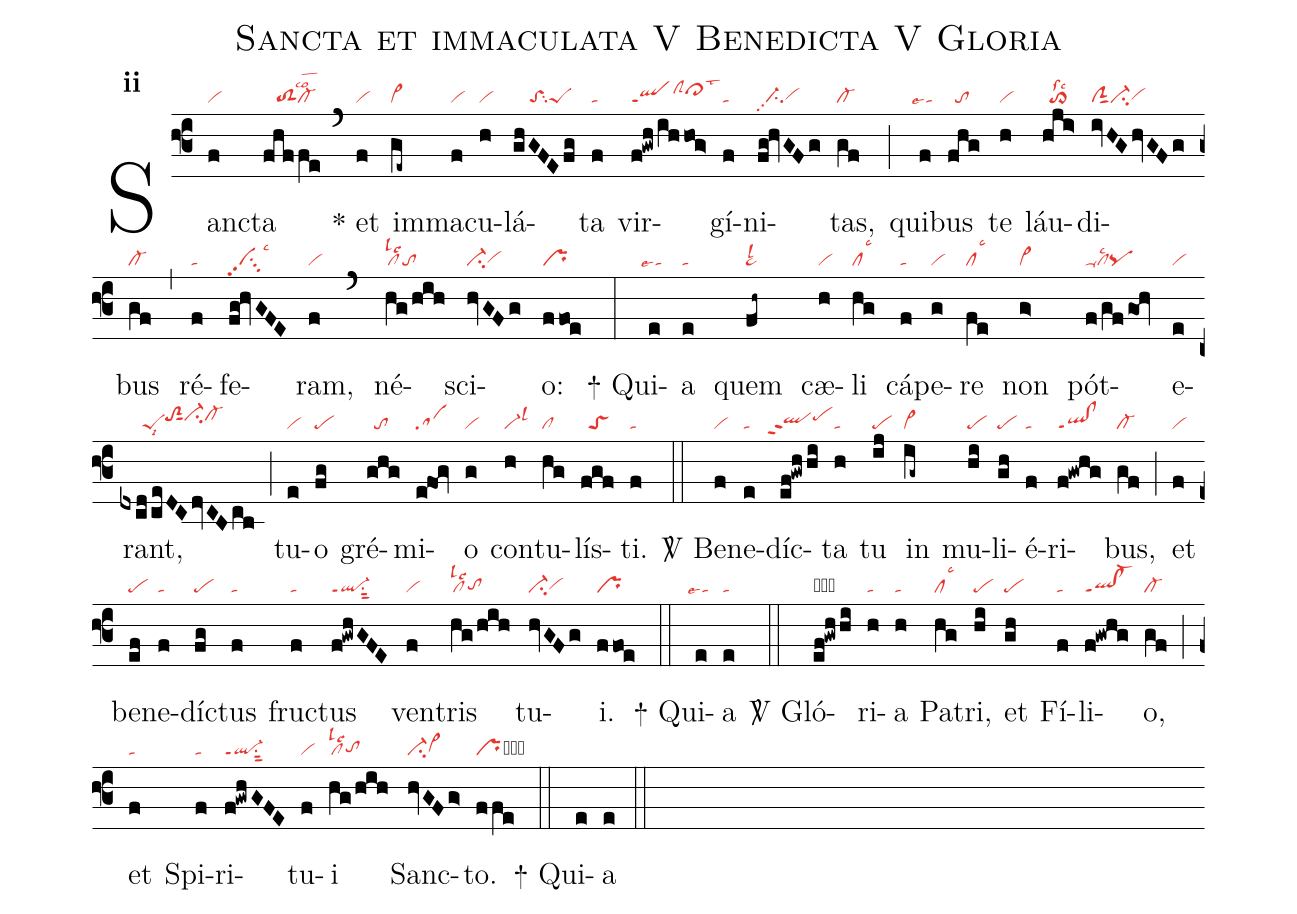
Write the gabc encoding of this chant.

name:Sancta et immaculata V Benedicta V Gloria;
office-part:re;
mode:2;
nabc-lines:1;
%%
initial-style: 1;
name: Sancta et immaculata;
mode: 2;
office-part: Responsorium;
annotation: Resp.;
annotation: ii;
nabc-lines: 1;
%%
(f3) Sanc(f|vi)ta(fhffe|///toS2`cl-lsco2) (`) <sp>*</sp> et(f|vi) im(ge~|vi>)ma(f|vi)cu(h|vi)lá(ghGFEfg|////toSsu2peS)ta(f|ta) vir(f!gwh/ihhog>|qlppt1clShicl>hilst3)gí(f|ta)ni(fg!hvGFg|//ci-pp2vihg)tas,(gf|cl-) (;) qui(f|``talse4)bus(fhg|//to) te(h|vi) láu(hji>|//to>lssc2)di(ivHGhvGFg|clSsut1ci-vihg)bus(gf|cl-) (,) ré(f|ta)fe(fg!hvGFE|ci1pp2lsc3)ram,(f|vi) (`) né(hg/hih|cllslc2to)sci(hvGFg|ci-vihg)o:(ffoe|pr) (:)
<sp>+</sp> Qui(e|``talse4)a(e|ta) quem(fh~|ta>lsl2) cæ(h|vi)li(hg|cllsc3) cá(f|ta)pe(g|vi)re(fe|cllsc3) non(g>|vi>) pót(f/gfgoh|ta-cllsc2pq)e(e|vi)rant,(dxcd/ceDCdvCBcb|//////peSlsi8toS2hisut1ci-hicl-hi) (;) tu(e|vi)o(fg|pe) gré(ghg|//to)mi(e!fog|sa)o(g|vi) con(h|vi-lsl3)tu(hg|cl)lís(fgf|//toS)ti.(f|ta) (::)

<sp>V/</sp> Be(f|vi)ne(e|ta)díc(ef!gwhhi|```qlhhppt2pehi)ta(h|ta) tu(ij|pe) in(ig~|vi>) mu(hi|pe)li(gh|pe)é(f|ta)ri(f!gwhg|ql!clppt1)bus,(gf|cl-) (;) et(f|vi) be(ef|pe)ne(f|ta)díc(fg|pe)tus(f|ta) fruc(f|ta)tus(f!gwhGFE|ql-ppt1su1sut2) ven(f|vi)tris(hg/hih|cllslc2tohg) tu(hvGFg|ci-vihg)i.(ffoe|pr) (::)
<sp>+</sp> Qui(e|``talse4)a(e|ta) (::)

<sp>V/</sp> Gló(ef!gwh/hi|obqlhhppt2pehi)ri(h|ta)a(h|ta) Pa(hg|cllsc3)tri,(hi|pe) et(gh|pe) Fí(f|ta)li(f!gwhg|ql!cl-ppt1)o,(gf|cl-) (;) et(f|ta) Spi(f|ta)ri(f!gwhG!FE|ql-ppt1su1sut2)tu(f|vi)i(hg/hih|cllslc2tohg) Sanc(hvGFg>|ci-vi>hg)to.(ffe|prcb) (::)
<sp>+</sp> Qui(e)a(e) (::)
